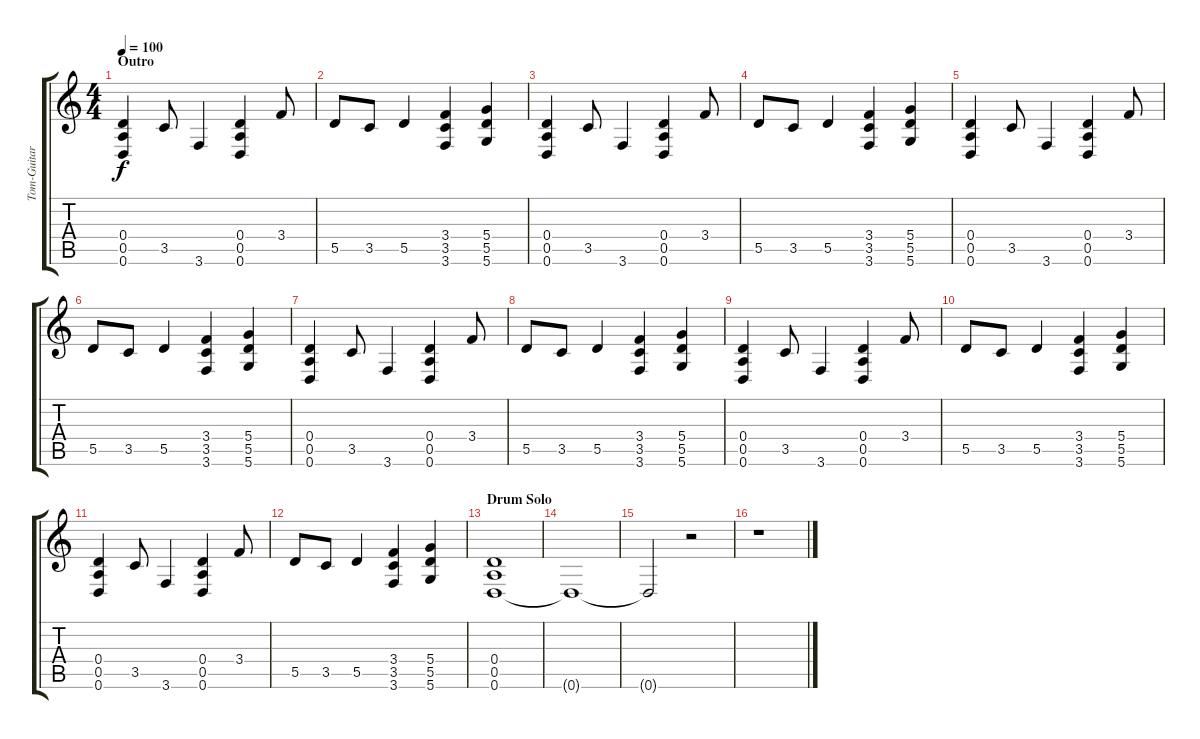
\track ("Tom-Guitar 1" "Tom-Guitar") {instrument overdrivenguitar}
\staff {score tabs}
\tuning (E4 B3 G3 D3 A2 D2) {hide}
\ts (4 4)
\section ("" "Outro")
\tempo 100
\clef g2
\ks c
(0.4 0.5 0.6).4{dy f} 3.5.8 3.6.4 (0.4 0.5 0.6).4 3.4.8 |
5.5.8 3.5.8 5.5.4 (3.4 3.5 3.6).4 (5.4 5.5 5.6).4 |
(0.4 0.5 0.6).4 3.5.8 3.6.4 (0.4 0.5 0.6).4 3.4.8 |
5.5.8 3.5.8 5.5.4 (3.4 3.5 3.6).4 (5.4 5.5 5.6).4 |
(0.4 0.5 0.6).4 3.5.8 3.6.4 (0.4 0.5 0.6).4 3.4.8 |
5.5.8 3.5.8 5.5.4 (3.4 3.5 3.6).4 (5.4 5.5 5.6).4 |
(0.4 0.5 0.6).4 3.5.8 3.6.4 (0.4 0.5 0.6).4 3.4.8 |
5.5.8 3.5.8 5.5.4 (3.4 3.5 3.6).4 (5.4 5.5 5.6).4 |
(0.4 0.5 0.6).4 3.5.8 3.6.4 (0.4 0.5 0.6).4 3.4.8 |
5.5.8 3.5.8 5.5.4 (3.4 3.5 3.6).4 (5.4 5.5 5.6).4 |
(0.4 0.5 0.6).4 3.5.8 3.6.4 (0.4 0.5 0.6).4 3.4.8 |
5.5.8 3.5.8 5.5.4 (3.4 3.5 3.6).4 (5.4 5.5 5.6).4 |
\section ("" "Drum Solo")
(0.4 0.5 0.6).1 |
0.6{t}.1 |
0.6{t}.2 r.2 |
r.1
